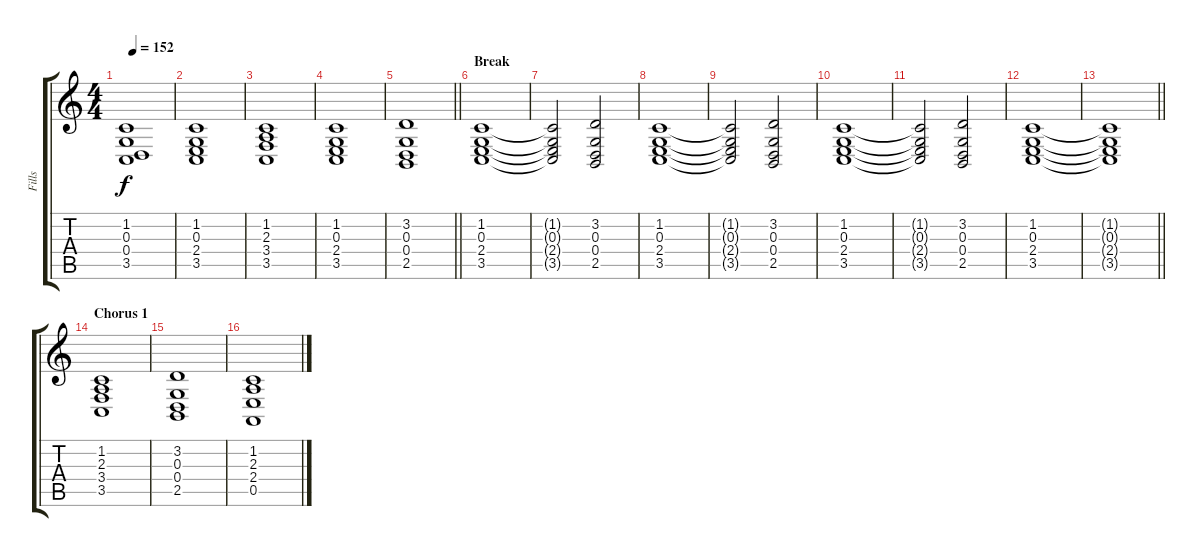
\track ("Fills" "Fills") {instrument synthstrings1}
\staff {score tabs}
\tuning (E4 B3 G3 D3 A2 E2) {hide}
\ts (4 4)
\tempo 152
\clef g2
\ks c
(1.2 0.3 0.4 3.5).1{dy f} |
(1.2 0.3 2.4 3.5).1 |
(1.2 2.3 3.4 3.5).1 |
(1.2 0.3 2.4 3.5).1 |
\barLineRight lightlight
(3.2 0.3 0.4 2.5).1 |
\section ("" "Break")
(1.2 0.3 2.4 3.5).1 |
(1.2{t} 0.3{t} 2.4{t} 3.5{t}).2 (3.2 0.3 0.4 2.5).2 |
(1.2 0.3 2.4 3.5).1 |
(1.2{t} 0.3{t} 2.4{t} 3.5{t}).2 (3.2 0.3 0.4 2.5).2 |
(1.2 0.3 2.4 3.5).1 |
(1.2{t} 0.3{t} 2.4{t} 3.5{t}).2 (3.2 0.3 0.4 2.5).2 |
(1.2 0.3 2.4 3.5).1 |
\barLineRight lightlight
(1.2{t} 0.3{t} 2.4{t} 3.5{t}).1 |
\section ("" "Chorus 1")
(1.2 2.3 3.4 3.5).1 |
(3.2 0.3 0.4 2.5).1 |
(1.2 2.3 2.4 0.5).1
